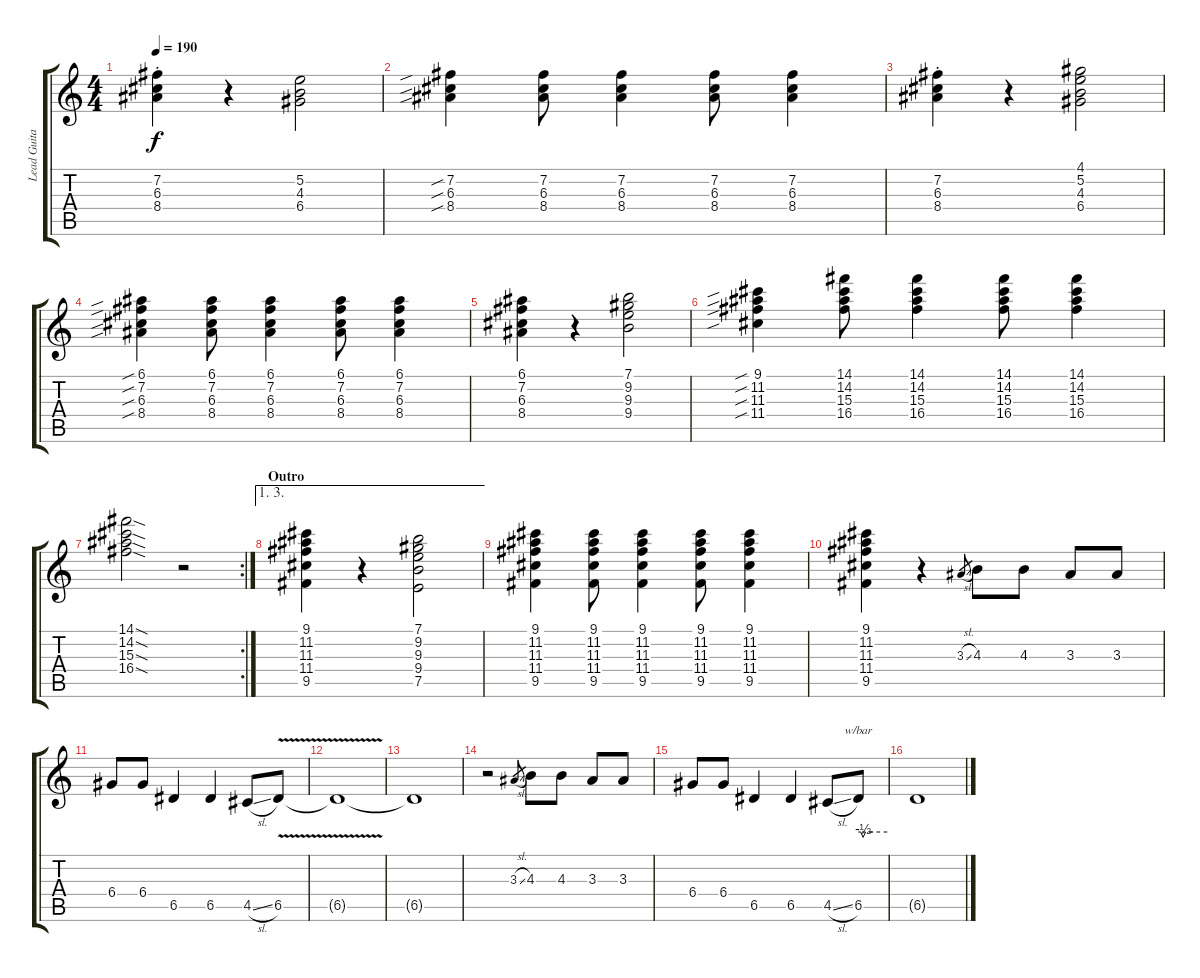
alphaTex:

\track ("Lead Guitar" "Lead Guita") {instrument distortionguitar}
\staff {score tabs}
\tuning (E4 B3 G3 D3 A2 E2) {hide}
\ts (4 4)
\tempo 190
\clef g2
\ks c
(7.2{st} 6.3{st} 8.4{st}).4{dy f} r.4 (5.2 4.3 6.4).2 |
(7.2{sib} 6.3{sib} 8.4{sib}).4 (7.2 6.3 8.4).8 (7.2 6.3 8.4).4 (7.2 6.3 8.4).8 (7.2 6.3 8.4).4 |
(7.2{st} 6.3{st} 8.4{st}).4 r.4 (4.1 5.2 4.3 6.4).2 |
(6.1{sib} 7.2{sib} 6.3{sib} 8.4{sib}).4 (6.1 7.2 6.3 8.4).8 (6.1 7.2 6.3 8.4).4 (6.1 7.2 6.3 8.4).8 (6.1 7.2 6.3 8.4).4 |
(6.1 7.2 6.3 8.4).4 r.4 (7.1 9.2 9.3 9.4).2 |
(9.1{sib} 11.2{sib} 11.3{sib} 11.4{sib}).4 (14.1 14.2 15.3 16.4).8 (14.1 14.2 15.3 16.4).4 (14.1 14.2 15.3 16.4).8 (14.1 14.2 15.3 16.4).4 |
\rc 2
(14.1{sod} 14.2{sod} 15.3{sod} 16.4{sod}).2 r.2 |
\ae (1 3)
\section ("" "Outro")
(9.1 11.2 11.3 11.4 9.5).4 r.4 (7.1 9.2 9.3 9.4 7.5).2 |
(9.1 11.2 11.3 11.4 9.5).4 (9.1 11.2 11.3 11.4 9.5).8 (9.1 11.2 11.3 11.4 9.5).4 (9.1 11.2 11.3 11.4 9.5).8 (9.1 11.2 11.3 11.4 9.5).4 |
(9.1 11.2 11.3 11.4 9.5).4 r.4 3.3{sl}.8{gr} 4.3.8 4.3.8 3.3.8 3.3.8 |
6.4.8 6.4.8 6.5.4 6.5.4 4.5{sl}.8 6.5{v}.8 |
6.5{t}.1 |
6.5{t}.1 |
r.2 3.3{sl}.8{gr} 4.3.8 4.3.8 3.3.8 3.3.8 |
6.4.8 6.4.8 6.5.4 6.5.4 4.5{sl}.8 6.5.8{tbe (custom default 0 0 5 0 10 -2 15 0 30 0 60 0)} |
6.5{t}.1
